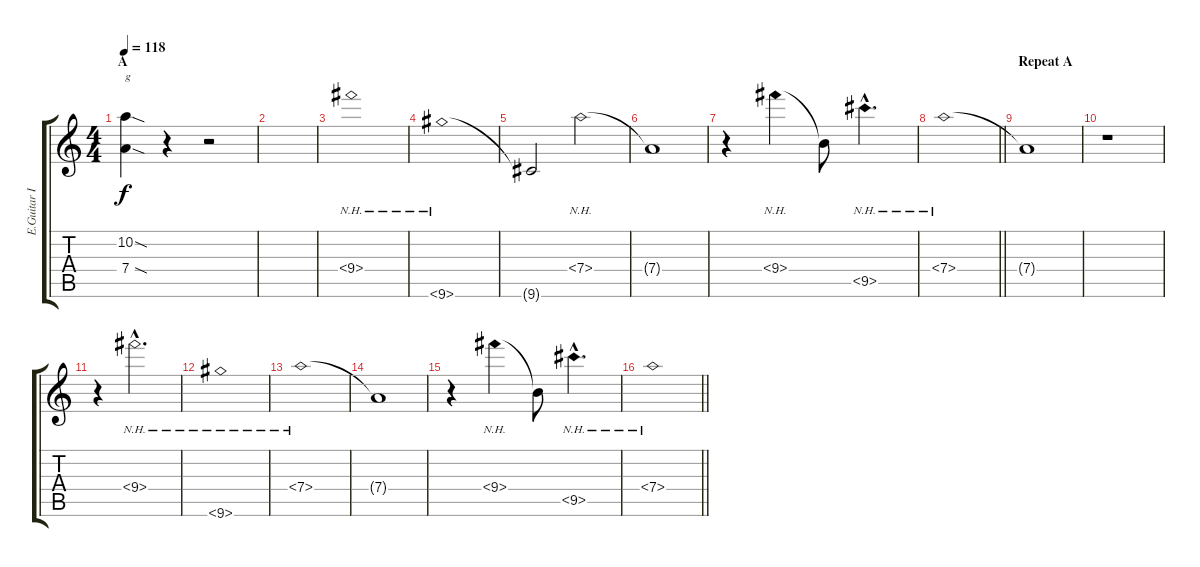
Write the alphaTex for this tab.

\track ("E.Guitar I" "E.Guitar I") {instrument distortionguitar}
\staff {score tabs}
\tuning (E4 B3 G3 D3 A2 E2) {hide}
\ts (4 4)
\section ("" "A")
\tempo 118
\clef g2
\ks c
(10.2{sod t} 7.4{sod t}).4{txt "g" dy f} r.4 r.2 |
|
9.4{nh}.1 |
9.6{nh}.1 |
9.6{t}.2 7.4{nh}.2 |
7.4{t}.1 |
r.4 9.4{nh}.4 9.4{t}.8 9.5{nh hac}.4{d} |
\barLineRight lightlight
7.4{nh}.1 |
\section ("" "Repeat A")
7.4{t}.1 |
r.1 |
r.4 9.4{nh hac}.2{d} |
9.6{nh}.1 |
7.4{nh}.1 |
7.4{t}.1 |
r.4 9.4{nh}.4 9.4{t}.8 9.5{nh hac}.4{d} |
\barLineRight lightlight
7.4{nh}.1
